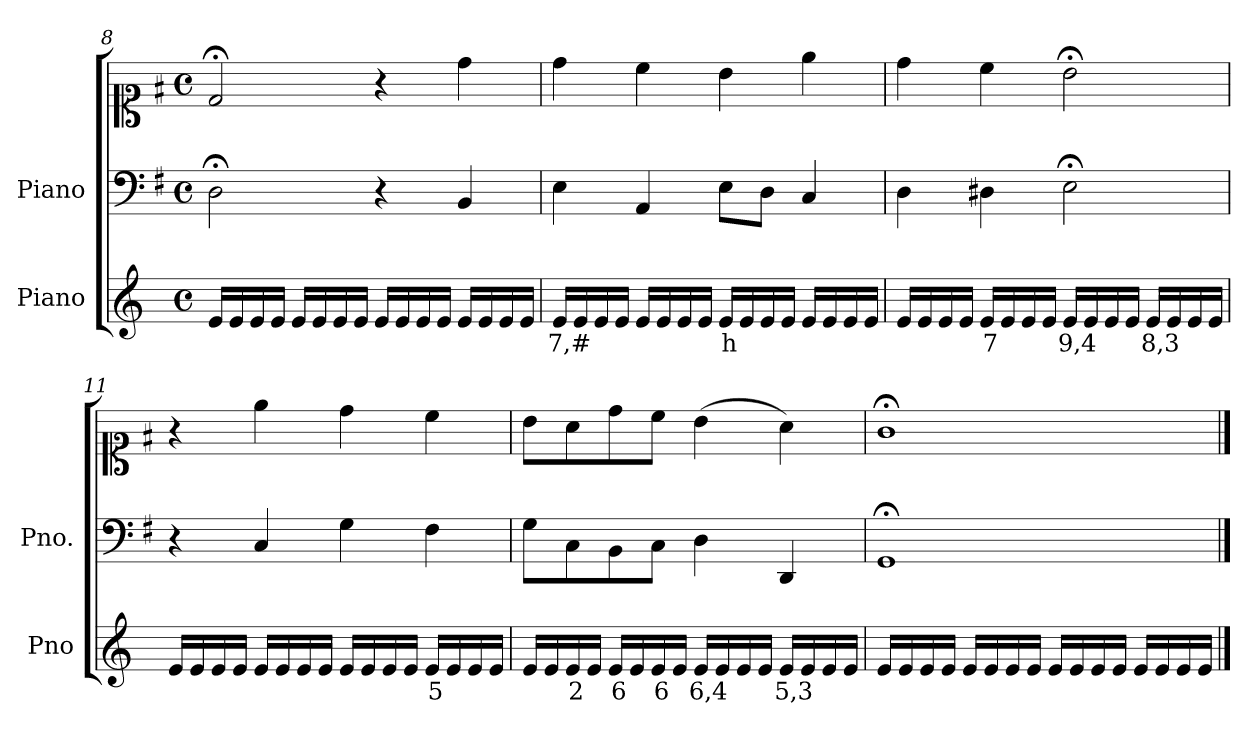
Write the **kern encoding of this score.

**kern	**text	**kern	**kern
*part2	*part2	*part1	*part1
*staff3	*staff3	*staff2	*staff1
*I"Piano	*	*I"Piano	*
*I'Pno	*	*I'Pno.	*
*clefG2	*	*clefF4	*clefC1
*k[]	*	*k[f#]	*k[f#]
*M4/4	*	*M4/4	*M4/4
*met(c)	*	*met(c)	*met(c)
=8	=8	=8	=8
16e/LL	.	2D;<\	2d;</
16e/	.	.	.
16e/	.	.	.
16e/JJ	.	.	.
16e/LL	.	.	.
16e/	.	.	.
16e/	.	.	.
16e/JJ	.	.	.
16e/LL	.	4r	4r
16e/	.	.	.
16e/	.	.	.
16e/JJ	.	.	.
16e/LL	.	4BB/	4dd\
16e/	.	.	.
16e/	.	.	.
16e/JJ	.	.	.
=9	=9	=9	=9
!	!LO:LY:b	!	!
16e/LL	7,#	4E\	4dd\
16e/	.	.	.
16e/	.	.	.
16e/JJ	.	.	.
16e/LL	.	4AA/	4cc\
16e/	.	.	.
16e/	.	.	.
16e/JJ	.	.	.
!	!LO:LY:b	!	!
16e/LL	h	8E\L	4b\
16e/	.	.	.
!	!LO:LY:b	!	!
16e/	_	8D\J	.
16e/JJ	.	.	.
16e/LL	.	4C/	4ee\
16e/	.	.	.
16e/	.	.	.
16e/JJ	.	.	.
=10	=10	=10	=10
16e/LL	.	4D\	4dd\
16e/	.	.	.
16e/	.	.	.
16e/JJ	.	.	.
!	!LO:LY:b	!	!
16e/LL	7	4D#X\	4cc\
16e/	.	.	.
16e/	.	.	.
16e/JJ	.	.	.
!	!LO:LY:b	!	!
16e/LL	9,4	2E;<\	2b;<\
16e/	.	.	.
16e/	.	.	.
16e/JJ	.	.	.
!	!LO:LY:b	!	!
16e/LL	8,3	.	.
16e/	.	.	.
16e/	.	.	.
16e/JJ	.	.	.
=11	=11	=11	=11
16e/LL	.	4r	4r
16e/	.	.	.
16e/	.	.	.
16e/JJ	.	.	.
16e/LL	.	4C/	4ee\
16e/	.	.	.
16e/	.	.	.
16e/JJ	.	.	.
16e/LL	.	4G\	4dd\
16e/	.	.	.
16e/	.	.	.
16e/JJ	.	.	.
!	!LO:LY:b	!	!
16e/LL	5	4F#\	4cc\
16e/	.	.	.
16e/	.	.	.
16e/JJ	.	.	.
=12	=12	=12	=12
16e/LL	.	8G\L	8b\L
16e/	.	.	.
!	!LO:LY:b	!	!
16e/	2	8C\	8a\
16e/JJ	.	.	.
!	!LO:LY:b	!	!
16e/LL	6	8BB\	8dd\
16e/	.	.	.
!	!LO:LY:b	!	!
16e/	6	8C\J	8cc\J
16e/JJ	.	.	.
!	!LO:LY:b	!	!
16e/LL	6,4	4D\	(>4b\
16e/	.	.	.
16e/	.	.	.
16e/JJ	.	.	.
!	!LO:LY:b	!	!
16e/LL	5,3	4DD/	4a\)
16e/	.	.	.
16e/	.	.	.
16e/JJ	.	.	.
=13	=13	=13	=13
16e/LL	.	1GG;<	1g;<
16e/	.	.	.
16e/	.	.	.
16e/JJ	.	.	.
16e/LL	.	.	.
16e/	.	.	.
16e/	.	.	.
16e/JJ	.	.	.
16e/LL	.	.	.
16e/	.	.	.
16e/	.	.	.
16e/JJ	.	.	.
16e/LL	.	.	.
16e/	.	.	.
16e/	.	.	.
16e/JJ	.	.	.
==	==	==	==
*-	*-	*-	*-
